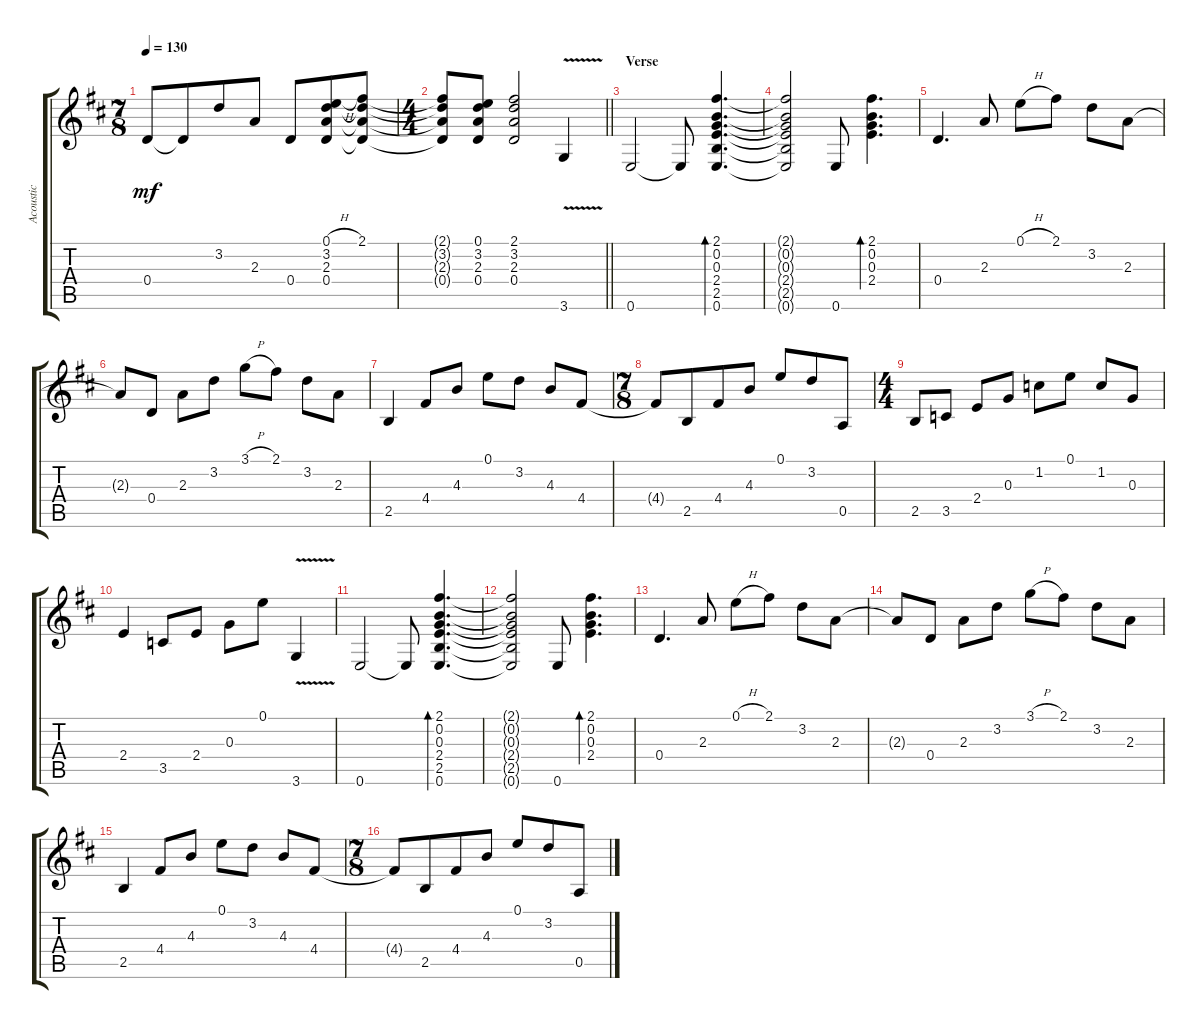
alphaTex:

\track ("Acoustic" "Acoustic") {instrument acousticguitarsteel}
\staff {score tabs}
\tuning (E4 B3 G3 D3 A2 E2) {hide}
\ts (7 8)
\tempo 130
\clef g2
\ks d
0.4.8{dy mf} 0.4{t}.8 3.2.8 2.3.8 0.4.8 (0.1{h} 3.2 2.3 0.4).8 (2.1 3.2{t} 2.3{t} 0.4{t}).8 |
\ts (4 4)
\barLineRight lightlight
(2.1{t} 3.2{t} 2.3{t} 0.4{t}).8 (0.1 3.2 2.3 0.4).8 (2.1 3.2 2.3 0.4).2 3.6{v}.4 |
\section ("" "Verse")
0.6.2 0.6{t}.8 (2.1 0.2 0.3 2.4 2.5 0.6).4{d bd 30} |
(2.1{t} 0.2{t} 0.3{t} 2.4{t} 2.5{t} 0.6{t}).2 0.6.8 (2.1 0.2 0.3 2.4).4{d bd 30} |
0.4.4{d} 2.3.8 0.1{h}.8 2.1.8 3.2.8 2.3.8 |
2.3{t}.8 0.4.8 2.3.8 3.2.8 3.1{h}.8 2.1.8 3.2.8 2.3.8 |
2.5.4 4.4.8 4.3.8 0.1.8 3.2.8 4.3.8 4.4.8 |
\ts (7 8)
4.4{t}.8 2.5.8 4.4.8 4.3.8 0.1.8 3.2.8 0.5.8 |
\ts (4 4)
2.5.8 3.5.8 2.4.8 0.3.8 1.2.8 0.1.8 1.2.8 0.3.8 |
2.4.4 3.5.8 2.4.8 0.3.8 0.1.8 3.6{v}.4 |
0.6.2 0.6{t}.8 (2.1 0.2 0.3 2.4 2.5 0.6).4{d bd 30} |
(2.1{t} 0.2{t} 0.3{t} 2.4{t} 2.5{t} 0.6{t}).2 0.6.8 (2.1 0.2 0.3 2.4).4{d bd 30} |
0.4.4{d} 2.3.8 0.1{h}.8 2.1.8 3.2.8 2.3.8 |
2.3{t}.8 0.4.8 2.3.8 3.2.8 3.1{h}.8 2.1.8 3.2.8 2.3.8 |
2.5.4 4.4.8 4.3.8 0.1.8 3.2.8 4.3.8 4.4.8 |
\ts (7 8)
4.4{t}.8 2.5.8 4.4.8 4.3.8 0.1.8 3.2.8 0.5.8
